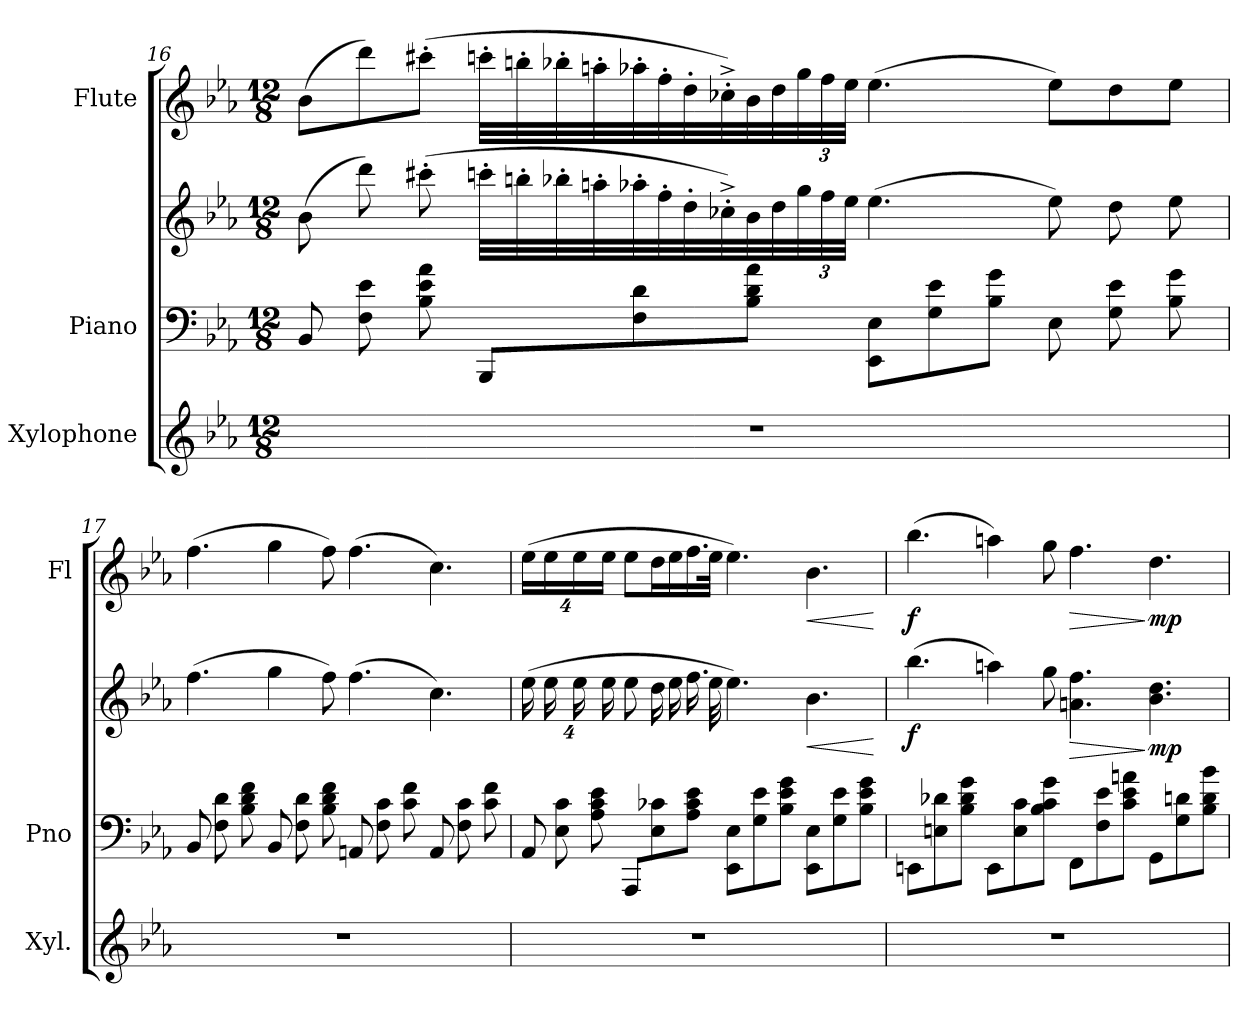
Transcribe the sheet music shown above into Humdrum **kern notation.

**kern	**kern	**kern	**dynam	**kern	**dynam
*part3	*part2	*part2	*part2	*part1	*part1
*staff4	*staff3	*staff2	*staff2/3	*staff1	*staff1
*I"Xylophone	*I"Piano	*	*	*I"Flute	*
*I'Xyl.	*I'Pno	*	*	*I'Fl	*
*clefG2	*clefF4	*clefG2	*	*clefG2	*
*ITrd-7c-12	*	*	*	*	*
*k[b-e-a-]	*k[b-e-a-]	*k[b-e-a-]	*	*k[b-e-a-]	*
*M12/8	*M12/8	*M12/8	*	*M12/8	*
=16	=16	=16	=16	=16	=16
1.r	8BB-/	(8b-\	.	(8b-\L	.
.	8F\ 8e-\	8ddd\)	.	8ddd\)	.
.	8B-\ 8e-\ 8a-\	(8ccc#X'\	.	(8ccc#X'\J	.
.	8BBB-/L	32cccn'\LLL	.	32cccn'\LLL	.
.	.	32bbn'\	.	32bbn'\	.
.	.	32bb-X'\	.	32bb-X'\	.
.	.	32aan'\	.	32aan'\	.
.	8F\ 8d\	32aa-X'\	.	32aa-X'\	.
.	.	32ff'\	.	32ff'\	.
.	.	32dd'\	.	32dd'\	.
.	.	32cc-X'^\)	.	32cc-X'^\)	.
.	8B-\ 8d\ 8a-\J	32b-\	.	32b-\	.
.	.	32dd\	.	32dd\	.
*	*	*Xbrackettup	*	*Xbrackettup	*
.	.	48gg\	.	48gg\	.
.	.	48ff\	.	48ff\	.
.	.	48ee-\JJJ	.	48ee-\JJJ	.
.	8EE-/ 8E-/L	(4.ee-\	.	(4.ee-\	.
.	8G\ 8e-\	.	.	.	.
.	8B-\ 8g\J	.	.	.	.
.	8E-\	8ee-\)	.	8ee-\L)	.
.	8G\ 8e-\	8dd\	.	8dd\	.
.	8B-\ 8g\	8ee-\	.	8ee-\J	.
!!LO:LB:g=z
=17	=17	=17	=17	=17	=17
1.r	8BB-/	(4.ff\	.	(4.ff\	.
.	8F\ 8d\	.	.	.	.
.	8B-\ 8d\ 8f\	.	.	.	.
.	8BB-/	4gg\	.	4gg\	.
.	8F\ 8d\	.	.	.	.
.	8B-\ 8d\ 8f\	8ff\)	.	8ff\)	.
.	8AAn/	(4.ff\	.	(4.ff\	.
.	8F\ 8c\	.	.	.	.
.	8c\ 8f\	.	.	.	.
.	8AA/	4.cc\)	.	4.cc\)	.
.	8F\ 8c\	.	.	.	.
.	8c\ 8f\	.	.	.	.
=18	=18	=18	=18	=18	=18
1.r	8AA-/	(32%3ee-\	.	(32%3ee-\L	.
.	.	32%3ee-\	.	32%3ee-\	.
.	8E-\ 8c\	.	.	.	.
.	.	32%3ee-\	.	32%3ee-\	.
.	8A-\ 8c\ 8e-\	.	.	.	.
.	.	32%3ee-\	.	32%3ee-\J	.
.	8AAA-/L	8ee-\	.	8ee-\L	.
.	8E-\ 8c-X\	16dd\	.	16dd\L	.
.	.	16ee-\	.	16ee-\	.
.	8A-\ 8c-\ 8e-\J	16.ff\	.	16.ff\	.
.	.	32ee-\	.	32ee-\JJk	.
.	8EE-/ 8E-/L	4.ee-\)	.	4.ee-\)	.
.	8G\ 8e-\	.	.	.	.
.	8B-\ 8e-\ 8g\J	.	.	.	.
!	!	!	!LO:HP:b	!	!LO:HP:b
.	8EE-/ 8E-/L	4.b-\	<	4.b-\	<
.	8G\ 8e-\	.	.	.	.
.	8B-\ 8e-\ 8g\J	.	.	.	.
.	.	.	[	.	[
=19	=19	=19	=19	=19	=19
!	!	!	!LO:DY:b	!	!LO:DY:b
1.r	8EEn/L	(4.bb-\	f	(4.bb-\	f
.	8En\ 8d-X\	.	.	.	.
.	8B-\ 8d-\ 8g\J	.	.	.	.
.	8EE/L	4aan\)	.	4aan\)	.
.	8E\ 8c\	.	.	.	.
.	8B-\ 8c\ 8g\J	8gg\	.	8gg\	.
!	!	!	!LO:HP:b	!	!LO:HP:b
.	8FF/L	4.an\ 4.ff\	>	4.ff\	>
.	8F\ 8e-\	.	.	.	.
.	8c\ 8e-\ 8an\J	.	.	.	.
!	!	!	!LO:DY:n=1:b	!	!LO:DY:n=1:b
.	8GG/L	4.b-\ 4.dd\	] mp	4.dd\	] mp
.	8G\ 8dn\	.	.	.	.
.	8B-\ 8d\ 8b-\J	.	.	.	.
=	=	=	=	=	=
*-	*-	*-	*-	*-	*-
